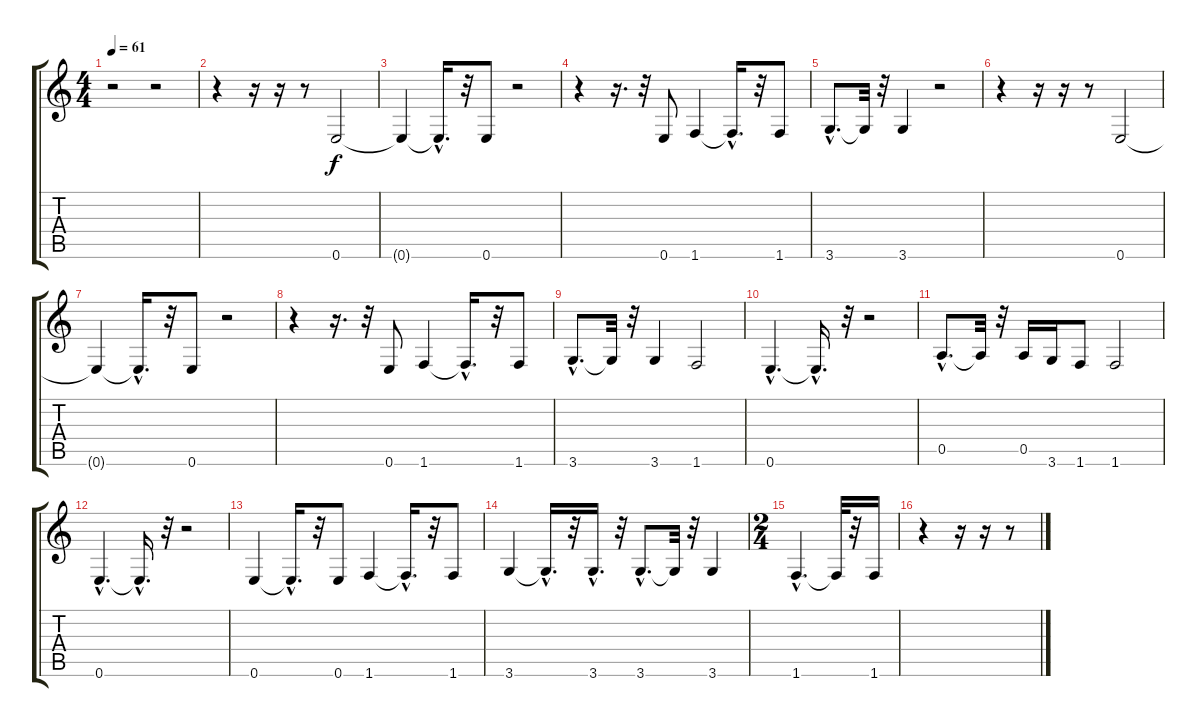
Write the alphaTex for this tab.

\track "" {instrument electricbassfinger}
\staff {score tabs}
\tuning (E4 B3 G3 D3 A2 E2) {hide}
\ts (4 4)
\tempo 61
\clef g2
\ks c
r.2{dy f} r.2 |
r.4 r.16 r.16 r.8 0.6.2 |
0.6{t}.4 0.6{hac t}.16{d} r.32 0.6.8 r.2 |
r.4 r.16{d} r.32 0.6.8 1.6.4 1.6{hac t}.16{d} r.32 1.6.8 |
3.6{hac}.8{d} 3.6{t}.32 r.32 3.6.4 r.2 |
r.4 r.16 r.16 r.8 0.6.2 |
0.6{t}.4 0.6{hac t}.16{d} r.32 0.6.8 r.2 |
r.4 r.16{d} r.32 0.6.8 1.6.4 1.6{hac t}.16{d} r.32 1.6.8 |
3.6{hac}.8{d} 3.6{t}.32 r.32 3.6.4 1.6.2 |
0.6{hac}.4{d} 0.6{hac t}.16{d} r.32 r.2 |
0.5{hac}.8{d} 0.5{t}.32 r.32 0.5.16 3.6.16 1.6.8 1.6.2 |
0.6{hac}.4{d} 0.6{hac t}.16{d} r.32 r.2 |
0.6.4 0.6{hac t}.16{d} r.32 0.6.8 1.6.4 1.6{hac t}.16{d} r.32 1.6.8 |
3.6.4 3.6{hac t}.16{d} r.32 3.6{hac}.16{d} r.32 3.6{hac}.8{d} 3.6{t}.32 r.32 3.6.4 |
\ts (2 4)
1.6{hac}.4{d} 1.6{t}.32 r.32 1.6.16 |
r.4 r.16 r.16 r.8
